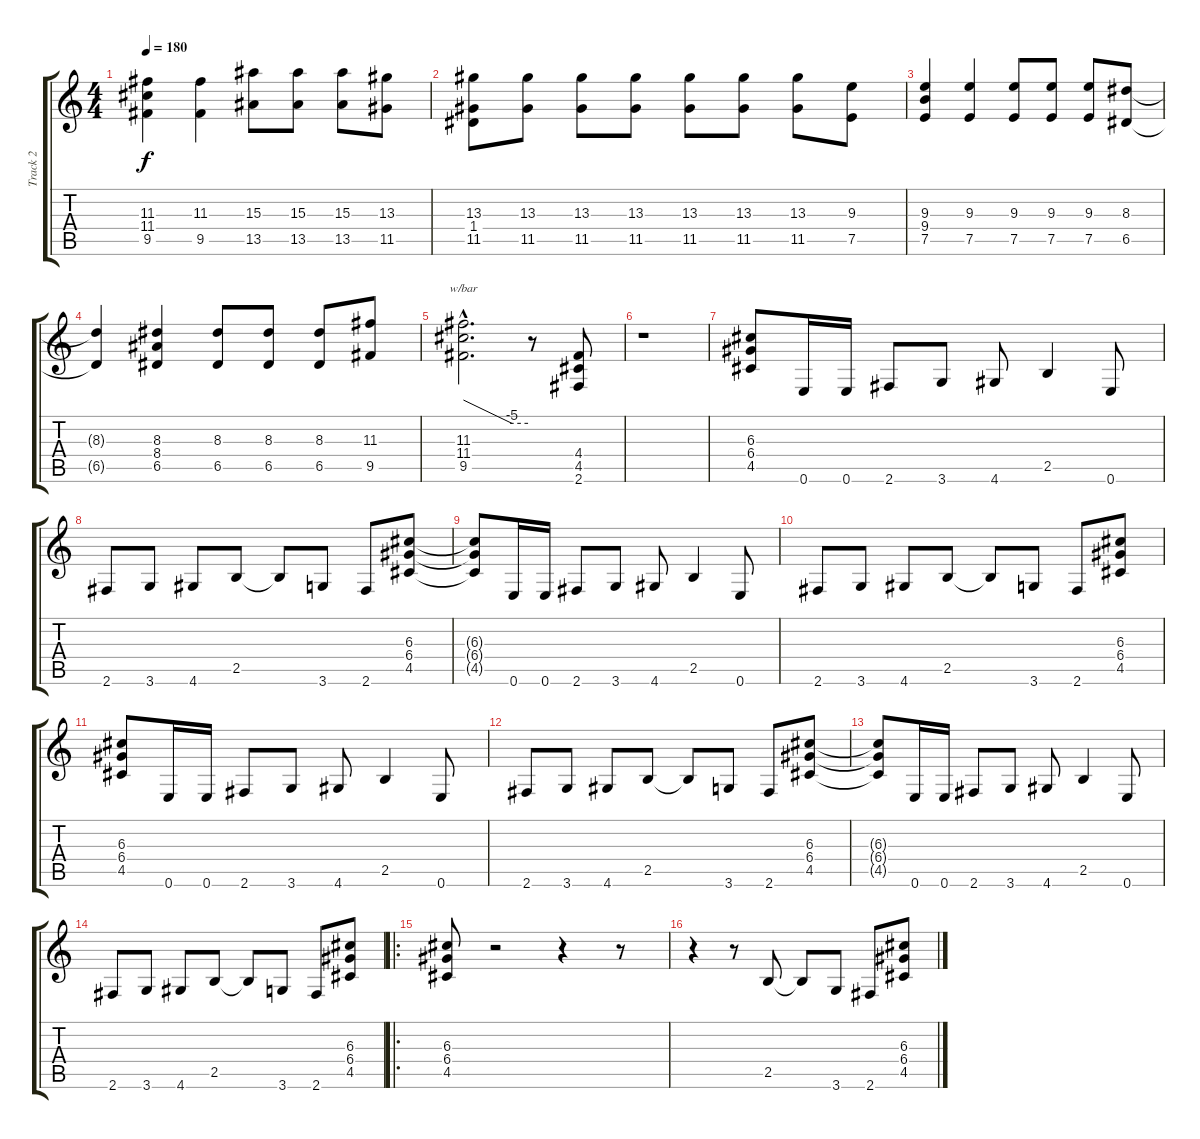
\track ("Track 2" "Track 2") {instrument distortionguitar}
\staff {score tabs}
\tuning (E4 B3 G3 D3 A2 E2) {hide}
\ts (4 4)
\tempo 180
\clef g2
\ks c
(11.3 11.4 9.5).4{dy f} (11.3 9.5).4 (15.3 13.5).8 (15.3 13.5).8 (15.3 13.5).8 (13.3 11.5).8 |
(13.3 1.4 11.5).8 (13.3 11.5).8 (13.3 11.5).8 (13.3 11.5).8 (13.3 11.5).8 (13.3 11.5).8 (13.3 11.5).8 (9.3 7.5).8 |
(9.3 9.4 7.5).4 (9.3 7.5).4 (9.3 7.5).8 (9.3 7.5).8 (9.3 7.5).8 (8.3 6.5).8 |
(8.3{t} 6.5{t}).4 (8.3 8.4 6.5).4 (8.3 6.5).8 (8.3 6.5).8 (8.3 6.5).8 (11.3 9.5).8 |
(11.3{hac} 11.4{hac} 9.5{hac}).2{d tbe (custom default 0 0 45 -20 60 -20)} r.8 (4.4 4.5 2.6).8 |
r.1 |
(6.3 6.4 4.5).8 0.6.16 0.6.16 2.6.8 3.6.8 4.6.8 2.5.4 0.6.8 |
2.6.8 3.6.8 4.6.8 2.5.8 2.5{t}.8 3.6.8 2.6.8 (6.3 6.4 4.5).8 |
(6.3{t} 6.4{t} 4.5{t}).8 0.6.16 0.6.16 2.6.8 3.6.8 4.6.8 2.5.4 0.6.8 |
2.6.8 3.6.8 4.6.8 2.5.8 2.5{t}.8 3.6.8 2.6.8 (6.3 6.4 4.5).8 |
(6.3 6.4 4.5).8 0.6.16 0.6.16 2.6.8 3.6.8 4.6.8 2.5.4 0.6.8 |
2.6.8 3.6.8 4.6.8 2.5.8 2.5{t}.8 3.6.8 2.6.8 (6.3 6.4 4.5).8 |
(6.3{t} 6.4{t} 4.5{t}).8 0.6.16 0.6.16 2.6.8 3.6.8 4.6.8 2.5.4 0.6.8 |
2.6.8 3.6.8 4.6.8 2.5.8 2.5{t}.8 3.6.8 2.6.8 (6.3 6.4 4.5).8 |
\ro
(6.3 6.4 4.5).8 r.2 r.4 r.8 |
r.4 r.8 2.5.8 2.5{t}.8 3.6.8 2.6.8 (6.3 6.4 4.5).8
